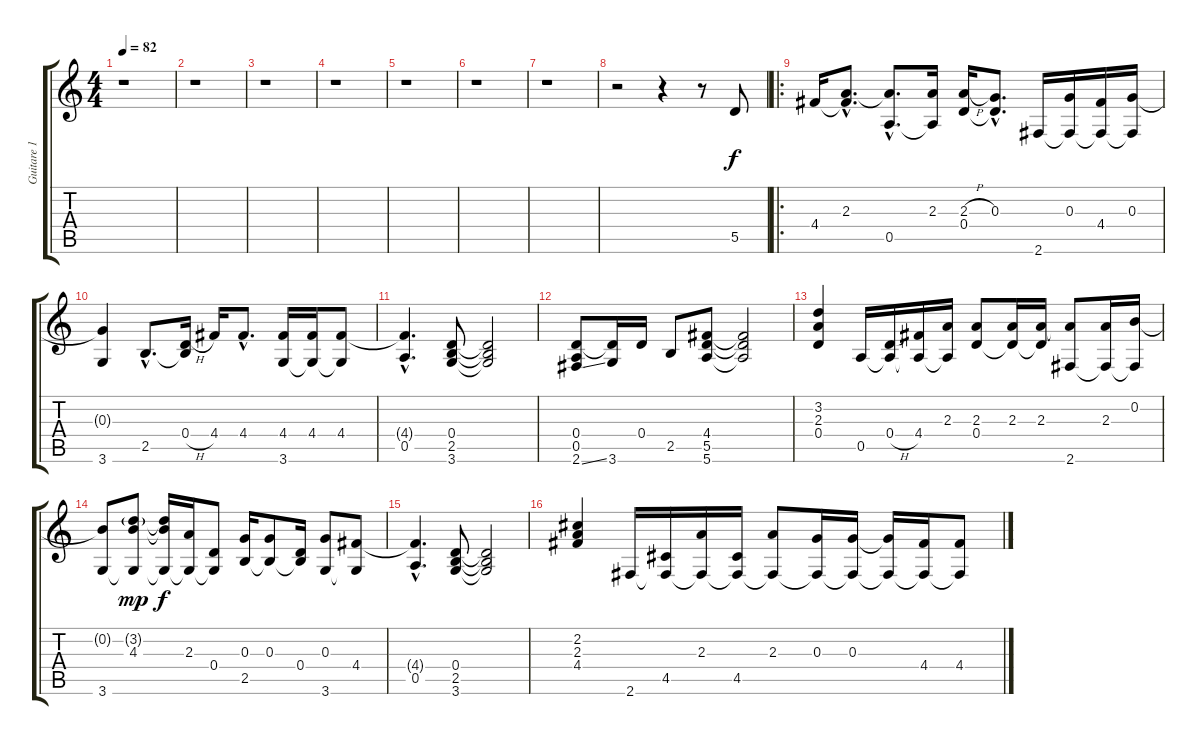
\track ("Guitare 1" "Guitare 1") {instrument acousticguitarsteel}
\staff {score tabs}
\tuning (E4 B3 G3 D3 A2 E2) {hide}
\ts (4 4)
\tempo 82
\clef g2
\ks c
r.1{dy f instrument acousticguitarsteel} |
r.1 |
r.1 |
r.1 |
r.1 |
r.1 |
r.1 |
r.2 r.4 r.8 5.5.8 |
\ro
4.4.16 (2.3{hac} 4.4{hac t}).8{d} (2.3{hac t} 0.5{hac}).8{d} (2.3 0.5{t}).16 (2.3{h} 0.4).16 (0.3{hac} 0.4{hac t}).8{d} 2.6.16 (0.3 2.6{t}).16 (4.4 2.6{t}).16 (0.3 2.6{t}).16 |
(0.3{t} 3.6).4 2.5{hac}.8{d} (0.4{h} 2.5{t}).16 4.4.16 4.4{hac}.8{d} (4.4 3.6).16 (4.4 3.6{t}).16 (4.4 3.6{t}).8 |
(4.4{hac t} 0.5{hac}).4{d} (0.4 2.5 3.6).8 (0.4{t} 2.5{t} 3.6{t}).2 |
(0.4 0.5 2.6{ss}).8 (0.4{t} 3.6).16 0.4.16 2.5.8 (4.4 5.5 5.6).8 (4.4{t} 5.5{t} 5.6{t}).2 |
(3.2 2.3 0.4).4 0.5.16 (0.4{h} 0.5{t}).16 (4.4 0.5{t}).16 (2.3 0.5{t}).16 (2.3 0.4).8 (2.3 0.4{t}).16 (2.3 0.4{t}).16 (2.3{t} 2.6).8 (2.3 2.6{t}).16 (0.2 2.6{t}).16 |
(0.2{t} 3.6).8 (3.2{g} 4.3 3.6{t}).8{dy mp} (3.2{t} 4.3{t} 3.6{t}).16{dy f} (2.3 3.6{t}).16 (0.4 3.6{t}).8 (0.3 2.5).16 (0.3 2.5{t}).8 (0.4 2.5{t}).16 (0.3 3.6).8 (4.4 3.6{t}).8 |
(4.4{hac t} 0.5{hac}).4{d} (0.4 2.5 3.6).8 (0.4{t} 2.5{t} 3.6{t}).2 |
(2.2 2.3 4.4).4 2.6.16 (4.5 2.6{t}).16 (2.3 2.6{t}).16 (4.5 2.6{t}).16 (2.3 2.6{t}).8 (0.3 2.6{t}).16 (0.3 2.6{t}).16 (0.3{t} 2.6{t}).16 (4.4 2.6{t}).16 (4.4 2.6{t}).8
